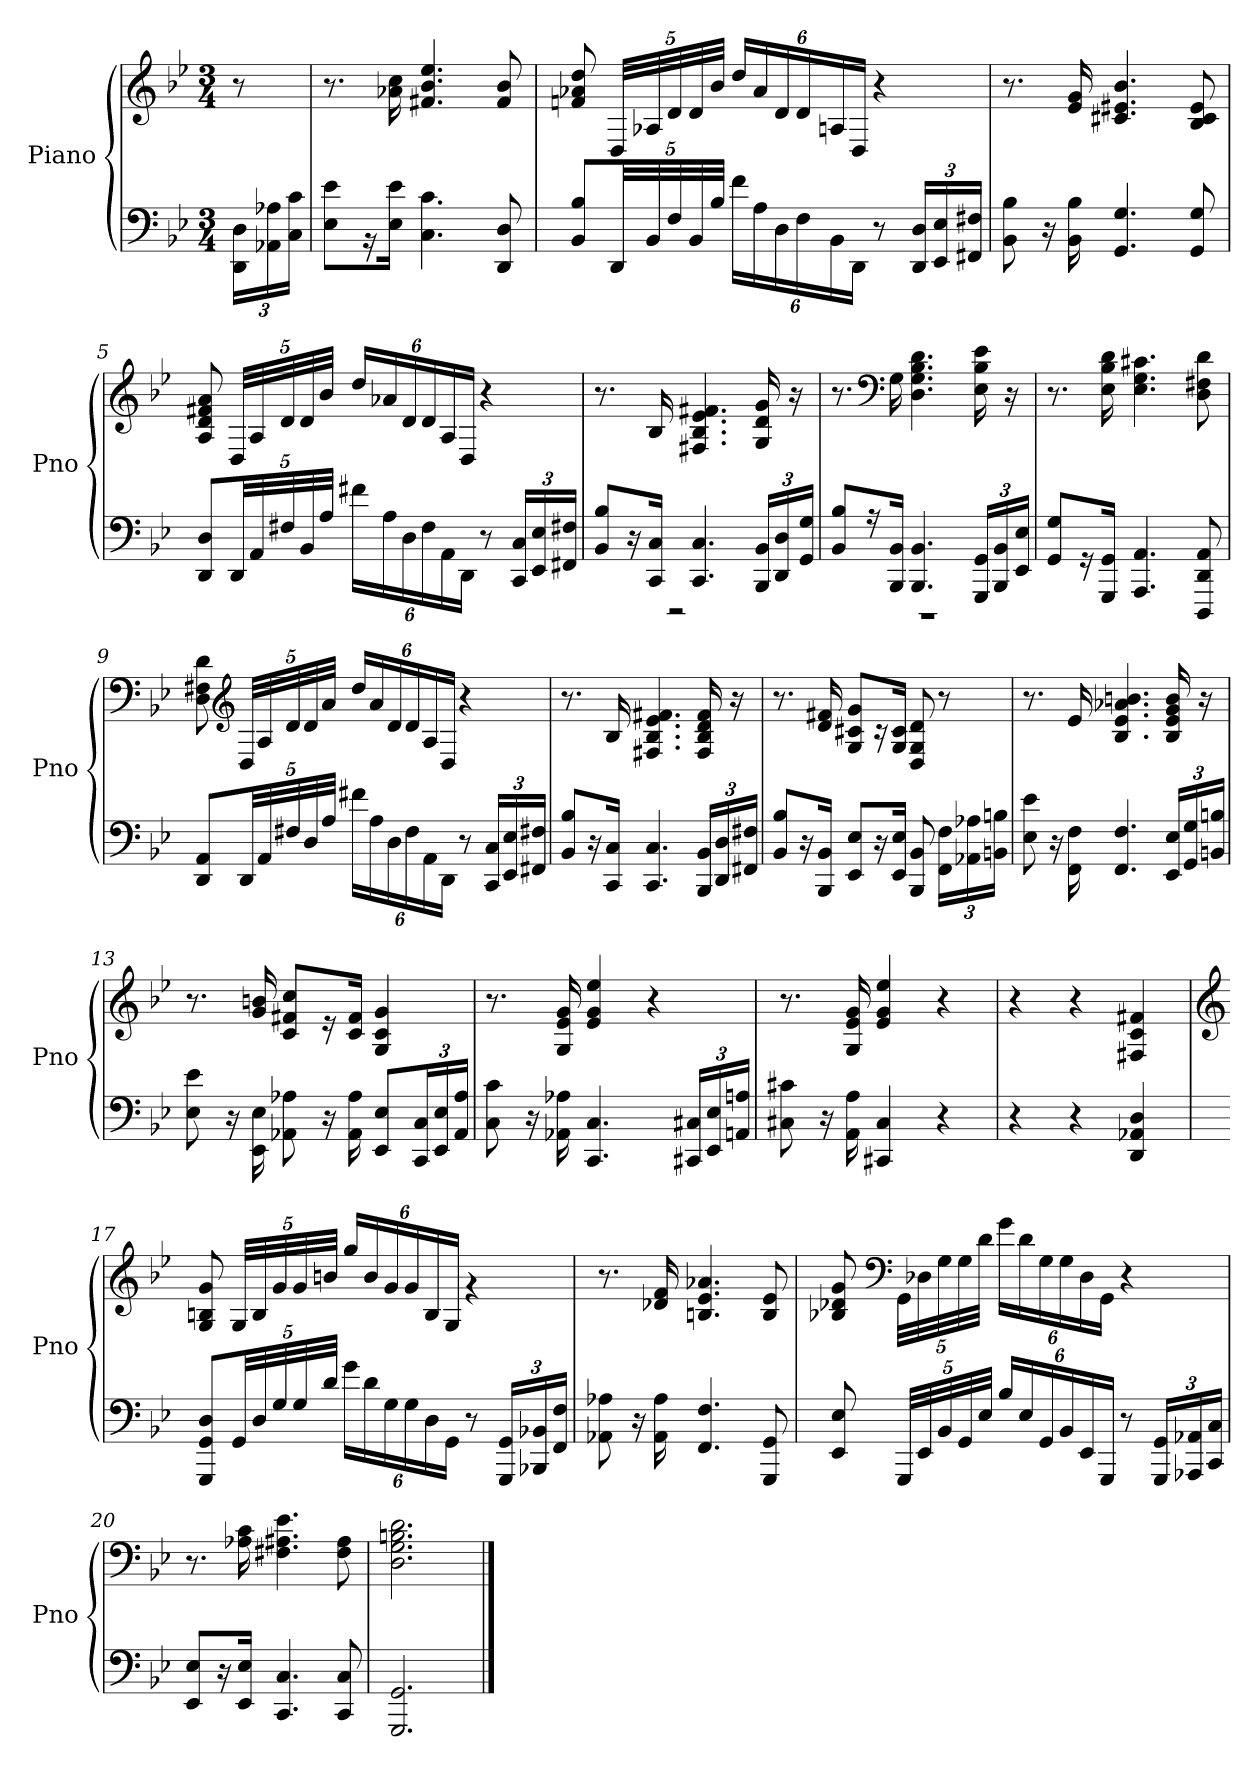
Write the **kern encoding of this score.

**kern	**kern
*part2	*part1
*staff2	*staff1
*I"Piano	*I"Piano
*I'Pno	*I'Pno
*clefF4	*clefG2
*k[b-e-]	*k[b-e-]
*M3/4	*M3/4
*Xbrackettup	*
=1	=1
24DD\ 24D\LL	8r
24AA-X\ 24A-X\	.
24C\ 24c\JJ	.
=2	=2
*^	*
2.ryy	8E-\ 8e-\L	8.r
.	16r	.
.	16E-\ 16e-\Jk	16a-X\ 16cc\
.	4.C\ 4.c\	4.f#X/ 4.b-/ 4.ee-/
.	8DD/ 8D/	8f#/ 8b-/
*v	*v	*
=3	=3
8BB-/ 8B-/L	8fn/ 8a-X/ 8dd/
*	*Xbrackettup
40DD/LL	40D/LLL
40BB-/	40A-X/
40F/	40d/
40BB-/	40d/
40B-/JJJ	40b-/JJJ
24f\LL	24dd/LL
24A\	24a-/
24D\	24d/
24F\	24d/
24BB-\	24An/
24DD\JJ	24D/JJ
8r	4r
24DD/ 24D/LL	.
24EE-/ 24E-/	.
24FF#X/ 24F#X/JJ	.
!!LO:LB:g=z
=4	=4
*^	*
8ryy	8BB-\ 8B-\	8.r
16r	16ryy	.
16ryy	16BB-\ 16B-\	16e-/ 16g/
4.GG/ 4.G/	2ryy	4.c#X/ 4.e#X/ 4.b-/
8GG/ 8G/	.	8B-/ 8c#/ 8e#/
*v	*v	*
=5	=5
8DD/ 8D/L	8A/ 8d/ 8f#X/ 8a/
40DD/LL	40D/LLL
40AA/	40A/
40F#X/	40d/
40BB-/	40d/
40A/JJJ	40b-/JJJ
24f#X\LL	24dd/LL
24A\	24a-X/
24D\	24d/
24F#\	24d/
24AA\	24A/
24DD\JJ	24D/JJ
8r	4r
24CC/ 24C/LL	.
24EE-/ 24E-/	.
24FF#X/ 24F#X/JJ	.
!!LO:LB:g=z
=6	=6
*^	*
8BB-/ 8B-/L	384%95ryy	8.r
16r	.	.
16CC/ 16C/Jk	.	16B-/
.	2r	.
4.CC/ 4.C/	.	4.F#X/ 4.B-/ 4.e-/ 4.f#X/
24BBB-/ 24BB-/LL	.	16G/ 16d/ 16g/
24DD/ 24D/	.	.
.	.	16r
24GG/ 24G/JJ	.	.
.	384ryy	.
=7	=7	=7
8BB-/ 8B-/L	2.r	8.r
16r	.	.
*	*	*clefF4
16BBB-/ 16BB-/Jk	.	16G\
4.BBB-/ 4.BB-/	.	4.D\ 4.G\ 4.B-\ 4.d\
24GGG/ 24GG/LL	.	16E-\ 16B-\ 16e-\
24BBB-/ 24BB-/	.	.
.	.	16r
24EE-/ 24E-/JJ	.	.
*v	*v	*
=8	=8
8GG/ 8G/L	8.r
16r	.
16GGG/ 16GG/Jk	16E-\ 16B-\ 16d\
4.AAA/ 4.AA/	4.E-\ 4.G\ 4.c#X\
8DDD/ 8DD/ 8AA/	8D\ 8F#X\ 8d\
!!LO:LB:g=z
=9	=9
*	*^
8DD/ 8AA/L	8ryy	8D\ 8F#X\ 8d\
*	*clefG2	*
40DD/LL	40D/LLL	2ryy
40AA/	40A/	.
40F#X/	40d/	.
40D/	40d/	.
40A/JJJ	40a/JJJ	.
24f#X\LL	24dd/LL	.
24A\	24a/	.
24D\	24d/	.
24F#\	24d/	.
24AA\	24A/	.
24DD\JJ	24D/JJ	.
8r	4r	.
24CC/ 24C/LL	.	8ryy
24EE-/ 24E-/	.	.
24FF#X/ 24F#X/JJ	.	.
*	*v	*v
=10	=10
8BB-/ 8B-/L	8.r
16r	.
16CC/ 16C/Jk	16B-/
4.CC/ 4.C/	4.F#X/ 4.B-/ 4.e-/ 4.f#X/
24BBB-/ 24BB-/LL	16F#/ 16B-/ 16d/ 16f#/
24DD/ 24D/	.
.	16r
24FF#X/ 24F#X/JJ	.
!!LO:LB:g=z
=11	=11
*^	*
8BB-/ 8B-/L	8ryy	8.r
*v	*v	*
16r	.
16BBB-/ 16BB-/Jk	16d/ 16f#X/
8EE-/ 8E-/L	8G/ 8c#X/ 8g/L
16r	16r
16EE-/ 16E-/Jk	16G/ 16c#/Jk
8BBB-/ 8BB-/	8D/ 8G/ 8d/
*^	*
8ryy	24FF\ 24F\LL	8r
.	24AA-X\ 24A-X\	.
.	24BBn\ 24Bn\JJ	.
=12	=12	=12
8ryy	8E-\ 8e-\	8.r
16r	16ryy	.
16ryy	16FF\ 16F\	16e-/
4.FF/ 4.F/	2ryy	4.B-/ 4.e-/ 4.a-X/ 4.bn/
24EE-/ 24E-/LL	.	16B-/ 16e-/ 16g/ 16b/
24GG/ 24G/	.	.
.	.	16r
24BBn/ 24Bn/JJ	.	.
=13	=13	=13
8ryy	8E-\ 8e-\	8.r
16r	16ryy	.
8.ryy	16EE-\ 16E-\	16g/ 16bn/
.	8AA-X\ 8A-X\	8c/ 8f#X/ 8cc/L
16r	16ryy	16r
16ryy	16AA-\ 16A-\	16c/ 16f#/Jk
8EE-/ 8E-/L	4ryy	4G/ 4c/ 4g/
24CC/ 24C/L	.	.
24EE-/ 24E-/	.	.
24AA-/ 24A-/JJ	.	.
!!LO:PB:g=z
=14	=14	=14
8ryy	8C\ 8c\	8.r
16r	16ryy	.
16ryy	16AA-X\ 16A-X\	16G/ 16e-/ 16g/
4.CC/ 4.C/	2ryy	4e-/ 4g/ 4ee-/
.	.	4r
24CC#X/ 24C#X/LL	.	.
24EE-/ 24E-/	.	.
24AAn/ 24An/JJ	.	.
=15	=15	=15
8ryy	8C#X\ 8c#X\	8.r
16r	16ryy	.
16ryy	16AA\ 16A\	16G/ 16e-/ 16g/
4CC#X/ 4C#/	2ryy	4e-/ 4g/ 4ee-/
4r	.	4r
*v	*v	*
=16	=16
4r	4r
4r	4r
4DD/ 4AA-X/ 4D/	4F#X/ 4c/ 4f#X/
!!LO:LB:g=z
=17	=17
*	*clefG2
8GGG/ 8GG/ 8D/L	8G/ 8Bn/ 8g/
40GG/LL	40G/LLL
40D/	40B/
40G/	40g/
40G/	40g/
40d/JJJ	40bn/JJJ
24g\LL	24gg/LL
24d\	24b/
24G\	24g/
24G\	24g/
24D\	24B/
24GG\JJ	24G/JJ
8r	4rg
24GGG/ 24GG/LL	.
24BBB-X/ 24BB-X/	.
24FF/ 24F/JJ	.
=18	=18
*^	*
8ryy	8AA-X\ 8A-X\	8.r
16r	16ryy	.
16ryy	16AA-\ 16A-\	16d-X/ 16f/
4.FF/ 4.F/	2ryy	4.Bn/ 4.e-/ 4.a-X/
8GGG/ 8GG/	.	8B/ 8e-/
*v	*v	*
!!LO:LB:g=z
=19	=19
8EE-/ 8E-/	8B-X/ 8d-X/ 8g/
*	*clefF4
40GGG/LLL	40GG\LLL
40EE-/	40D-X\
40BB-/	40G\
40GG/	40G\
40E-/JJJ	40d-\JJJ
24B-/LL	24g\LL
24E-/	24d-\
24GG/	24G\
24BB-/	24G\
24EE-/	24D-\
24GGG/JJ	24GG\JJ
8r	4r
24GGG/ 24GG/LL	.
24AAA-X/ 24AA-X/	.
24CC/ 24C/JJ	.
=20	=20
8EE-/ 8E-/L	8.r
16r	.
16EE-/ 16E-/Jk	16A-X\ 16c\
4.CC/ 4.C/	4.F#X\ 4.A#X\ 4.e-\
8CC/ 8C/	8F#\ 8A#\
=21	=21
2.GGG/ 2.GG/	2.D\ 2.G\ 2.Bn\ 2.d\
==	==
*-	*-
